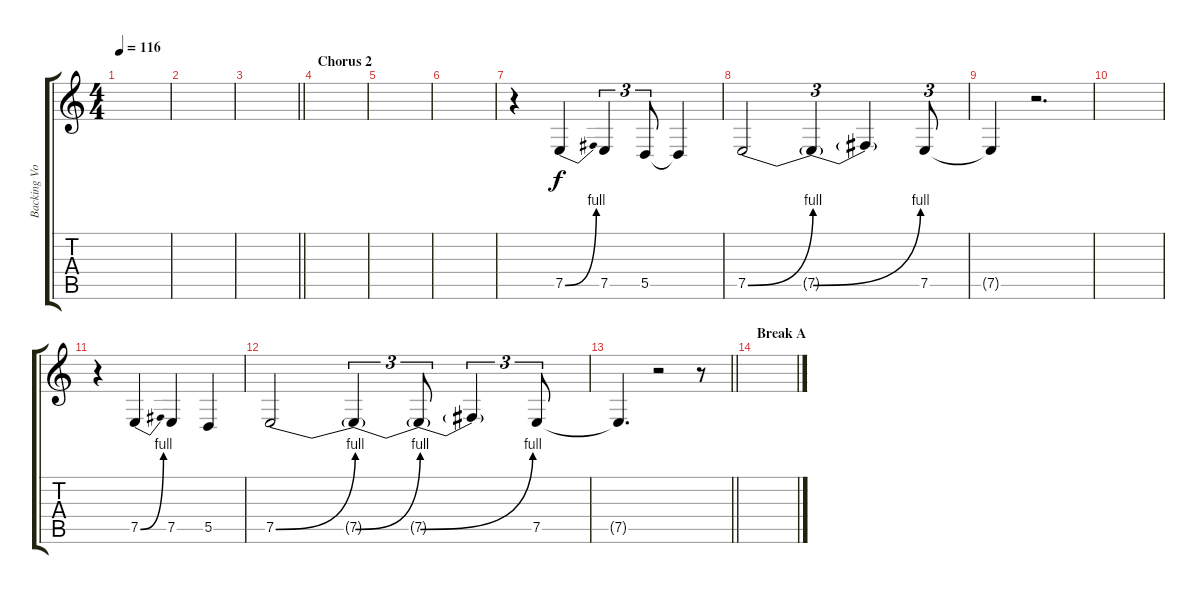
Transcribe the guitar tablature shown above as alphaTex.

\track ("Backing Vocals" "Backing Vo") {instrument lead6voice}
\staff {score tabs}
\tuning (E4 B3 G3 D3 A2 E2) {hide}
\ts (4 4)
\tempo 116
\clef g2
\ks c
|
|
\barLineRight lightlight
|
\section ("" "Chorus 2")
|
|
|
r.4 7.5{be (bend 0 0 60 4)}.4 7.5.4{tu (3 2)} 5.5.8{tu (3 2)} 5.5{t}.4 |
7.5{be (bend 0 0 60 4)}.2 7.5{be (bend 0 0 60 4) t}.4{tu (3 2)} 7.5{t}.4 7.5.8{tu (3 2)} |
7.5{t}.4 r.2{d} |
|
r.4 7.5{be (bend 0 0 60 4)}.4 7.5.4 5.5.4 |
7.5{be (bend 0 0 60 4)}.2 7.5{be (bend 0 0 60 4) t}.4{tu (3 2)} 7.5{be (bend 0 0 60 4) t}.8{tu (3 2)} 7.5{t}.4{tu (3 2)} 7.5.8{tu (3 2)} |
\barLineRight lightlight
7.5{t}.4{d} r.2 r.8 |
\section ("" "Break A")
